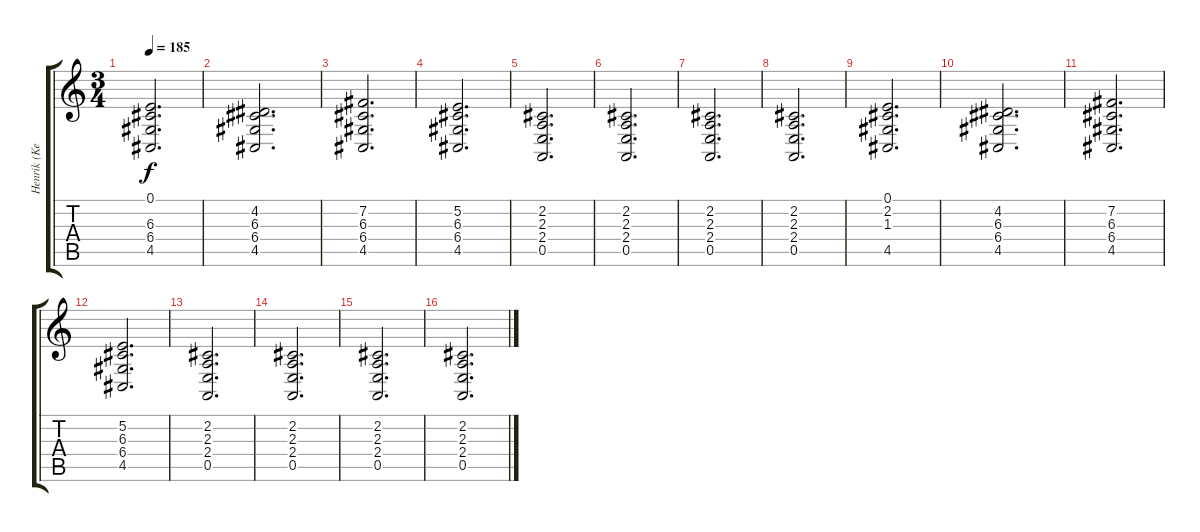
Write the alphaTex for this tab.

\track ("Henrik (Keyboard)" "Henrik (Ke") {instrument stringensemble1}
\staff {score tabs}
\tuning (E4 B3 G3 D3 A2 E2) {hide}
\ts (3 4)
\tempo 185
\clef g2
\ks c
(0.1 6.3 6.4 4.5).2{d dy f} |
(4.2 6.3 6.4 4.5).2{d} |
(7.2 6.3 6.4 4.5).2{d} |
(5.2 6.3 6.4 4.5).2{d} |
(2.2 2.3 2.4 0.5).2{d} |
(2.2 2.3 2.4 0.5).2{d} |
(2.2 2.3 2.4 0.5).2{d} |
(2.2 2.3 2.4 0.5).2{d} |
(0.1 2.2 1.3 4.5).2{d} |
(4.2 6.3 6.4 4.5).2{d} |
(7.2 6.3 6.4 4.5).2{d} |
(5.2 6.3 6.4 4.5).2{d} |
(2.2 2.3 2.4 0.5).2{d} |
(2.2 2.3 2.4 0.5).2{d} |
(2.2 2.3 2.4 0.5).2{d} |
(2.2 2.3 2.4 0.5).2{d}
